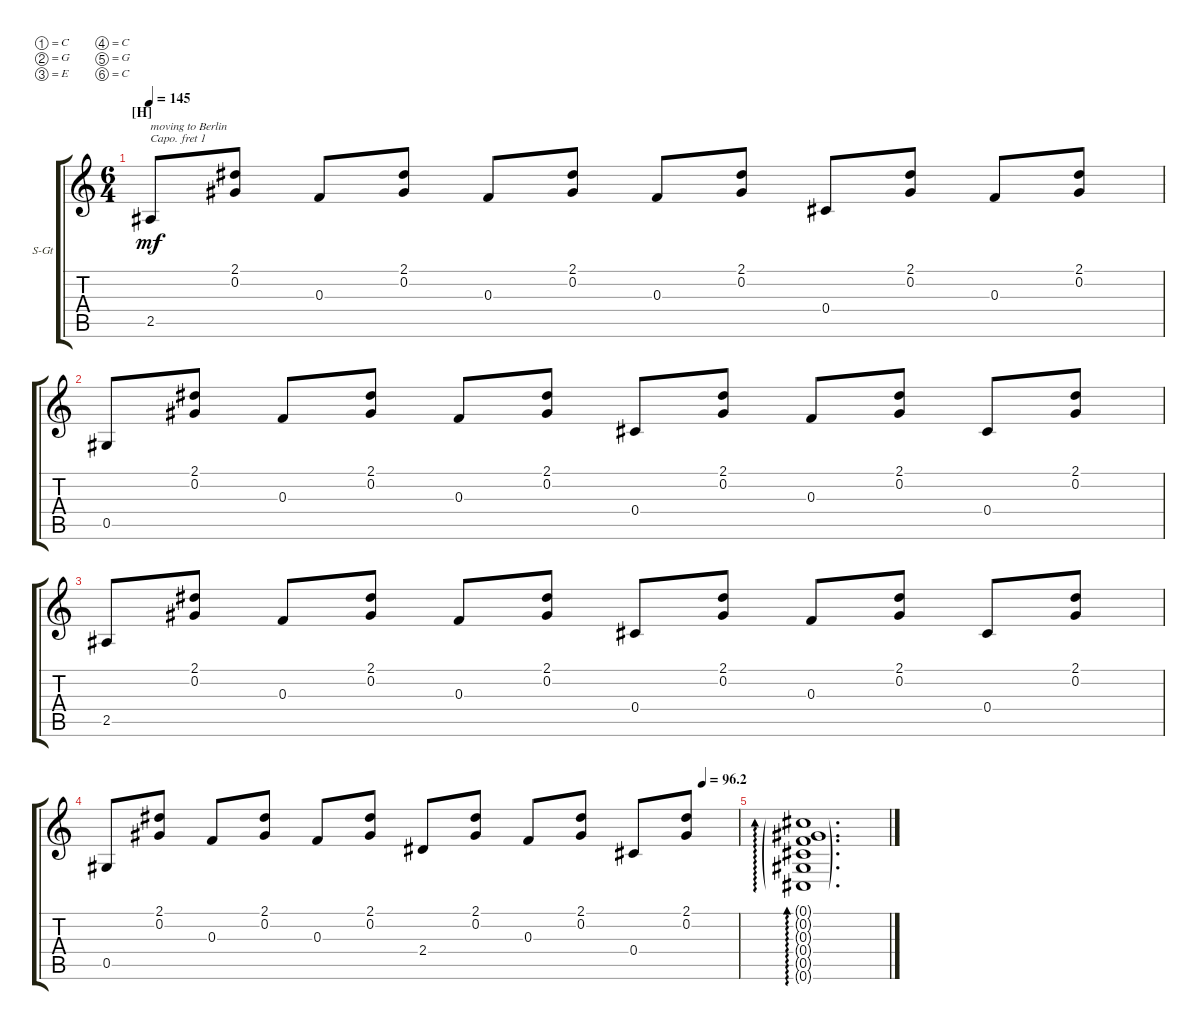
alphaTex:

\defaultSystemsLayout 4
\bracketExtendMode groupsimilarinstruments
\firstSystemTrackNameOrientation horizontal
\otherSystemsTrackNameOrientation horizontal
\track ("Steel Guitar" "S-Gt") {instrument acousticguitarsteel}
\staff {score tabs}
\capo 1
\tuning (C4 G3 E3 C3 G2 C2)
\ts (6 4)
\section ("H" "")
\tempo 145
\clef g2
\ks c
2.5.8{txt "moving to Berlin" dy mf} (2.1 0.2).8 0.3.8 (2.1 0.2).8 0.3.8 (0.2 2.1).8 0.3.8 (2.1 0.2).8 0.4.8 (2.1 0.2).8 0.3.8 (0.2 2.1).8 |
0.5.8 (2.1 0.2).8 0.3.8 (2.1 0.2).8 0.3.8 (0.2 2.1).8 0.4.8 (2.1 0.2).8 0.3.8 (2.1 0.2).8 0.4.8 (0.2 2.1).8 |
2.5.8 (2.1 0.2).8 0.3.8 (2.1 0.2).8 0.3.8 (0.2 2.1).8 0.4.8 (2.1 0.2).8 0.3.8 (2.1 0.2).8 0.4.8 (0.2 2.1).8 |
\tempo (96.2 0.94375)
0.5.8 (2.1 0.2).8 0.3.8 (2.1 0.2).8 0.3.8 (0.2 2.1).8 2.4.8 (2.1 0.2).8 0.3.8 (2.1 0.2).8 0.4.8 (0.2 2.1).8 |
(0.6{g} 0.5{g} 0.4{g} 0.3{g} 0.2{g} 0.1{g}).1{d ad 0}
